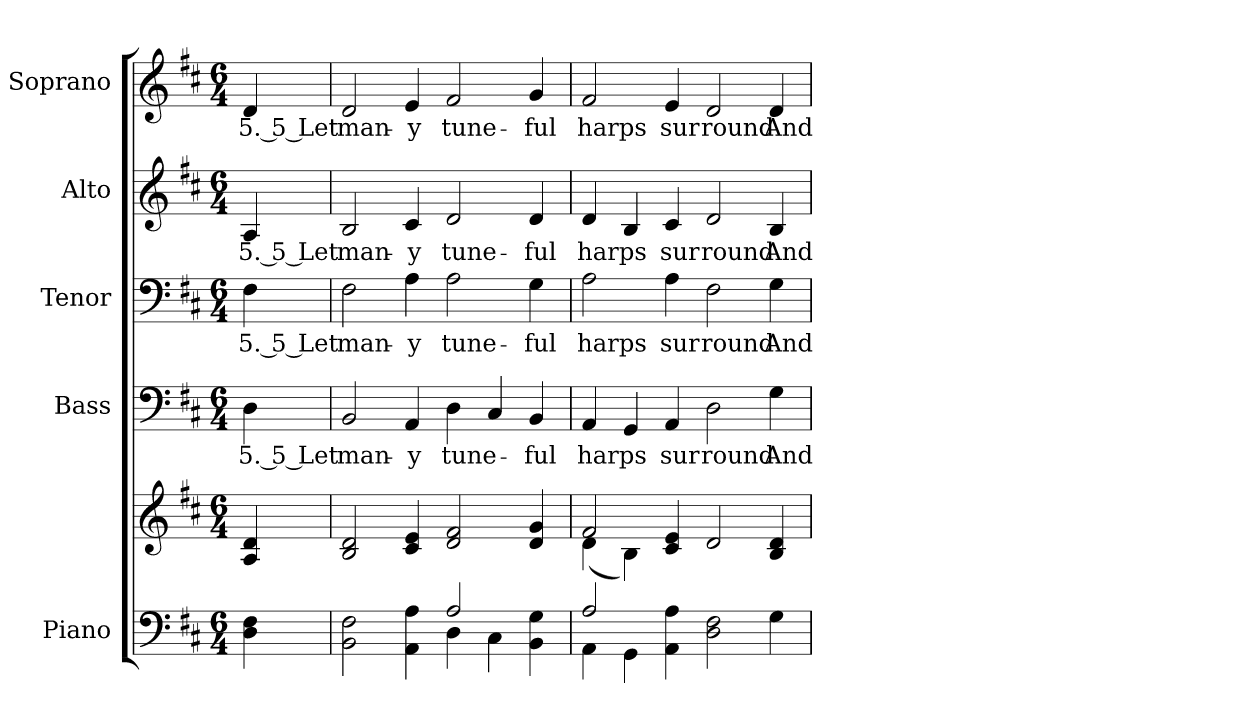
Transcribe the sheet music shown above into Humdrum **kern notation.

**kern	**kern	**kern	**text	**kern	**text	**kern	**text	**kern	**text
*part5	*part5	*part4	*part4	*part3	*part3	*part2	*part2	*part1	*part1
*staff6	*staff5	*staff4	*staff4	*staff3	*staff3	*staff2	*staff2	*staff1	*staff1
*I"Piano	*	*I"Bass	*	*I"Tenor	*	*I"Alto	*	*I"Soprano	*
*I'Pno.	*	*I'B.	*	*I'T.	*	*I'A.	*	*I'S.	*
!!LO:PB:g=z
*clefF4	*clefG2	*clefF4	*	*clefF4	*	*clefG2	*	*clefG2	*
*k[f#c#]	*k[f#c#]	*k[f#c#]	*	*k[f#c#]	*	*k[f#c#]	*	*k[f#c#]	*
*D:	*D:	*D:	*	*D:	*	*D:	*	*D:	*
*M6/4	*M6/4	*M6/4	*	*M6/4	*	*M6/4	*	*M6/4	*
*MM160	*MM160	*MM160	*	*MM160	*	*MM160	*	*MM160	*
=	=	=	=	=	=	=	=	=	=
!	!	!	!LO:LY:b:color=#000000	!	!	!	!	!	!
!	!	!	!	!	!LO:LY:b:color=#000000	!	!	!	!
!	!	!	!	!	!	!	!LO:LY:b:color=#000000	!	!
!	!	!	!	!	!	!	!	!	!LO:LY:b:color=#000000
4Di\ 4F#i	4Ai/ 4di	4Di\	5. 5 Let	4F#i\	5. 5 Let	4Ai/	5. 5 Let	4di/	5. 5 Let
=1	=1	=1	=1	=1	=1	=1	=1	=1	=1
*^	*	*	*	*	*	*	*	*	*
!	!	!	!	!LO:LY:b:color=#000000	!	!	!	!	!	!
!	!	!	!	!	!	!LO:LY:b:color=#000000	!	!	!	!
!	!	!	!	!	!	!	!	!LO:LY:b:color=#000000	!	!
!	!	!	!	!	!	!	!	!	!	!LO:LY:b:color=#000000
2BBi\ 2F#i	2.ryy	2Bi/ 2di	2BBi/	man-	2F#i\	man-	2Bi/	man-	2di/	man-
!	!	!	!	!LO:LY:b:color=#000000	!	!	!	!	!	!
!	!	!	!	!	!	!LO:LY:b:color=#000000	!	!	!	!
!	!	!	!	!	!	!	!	!LO:LY:b:color=#000000	!	!
!	!	!	!	!	!	!	!	!	!	!LO:LY:b:color=#000000
4AAi\ 4Ai	.	4c#i/ 4ei	4AAi/	-y	4Ai\	-y	4c#i/	-y	4ei/	-y
!	!	!	!	!LO:LY:b:color=#000000	!	!	!	!	!	!
!	!	!	!	!	!	!LO:LY:b:color=#000000	!	!	!	!
!	!	!	!	!	!	!	!	!LO:LY:b:color=#000000	!	!
!	!	!	!	!	!	!	!	!	!	!LO:LY:b:color=#000000
2Ai/	4Di\	2di/ 2f#i	4Di\	tune-	2Ai\	tune-	2di/	tune-	2f#i/	tune-
.	4C#i\	.	4C#i/	.	.	.	.	.	.	.
!	!	!	!	!LO:LY:b:color=#000000	!	!	!	!	!	!
!	!	!	!	!	!	!LO:LY:b:color=#000000	!	!	!	!
!	!	!	!	!	!	!	!	!LO:LY:b:color=#000000	!	!
!	!	!	!	!	!	!	!	!	!	!LO:LY:b:color=#000000
4BBi\ 4Gi	4ryy	4di/ 4gi	4BBi/	-ful	4Gi\	-ful	4di/	-ful	4gi/	-ful
=2	=2	=2	=2	=2	=2	=2	=2	=2	=2	=2
*	*	*^	*	*	*	*	*	*	*	*
!	!	!	!	!	!LO:LY:b:color=#000000	!	!	!	!	!	!
!	!	!	!	!	!	!	!LO:LY:b:color=#000000	!	!	!	!
!	!	!	!	!	!	!	!	!	!LO:LY:b:color=#000000	!	!
!	!	!	!	!	!	!	!	!	!	!	!LO:LY:b:color=#000000
2Ai/	4AAi\	2f#i/	(4di\	4AAi/	harps	2Ai\	harps	4di/	harps	2f#i/	harps
.	4GGi\	.	4Bi\)	4GGi/	.	.	.	4Bi/	.	.	.
!	!	!	!	!	!LO:LY:b:color=#000000	!	!	!	!	!	!
!	!	!	!	!	!	!	!LO:LY:b:color=#000000	!	!	!	!
!	!	!	!	!	!	!	!	!	!LO:LY:b:color=#000000	!	!
!	!	!	!	!	!	!	!	!	!	!	!LO:LY:b:color=#000000
4AAi\ 4Ai	4ryy	4c#i/ 4ei	4ryy	4AAi/	sur	4Ai\	sur	4c#i/	sur	4ei/	sur
!	!	!	!	!	!LO:LY:b:color=#000000	!	!	!	!	!	!
!	!	!	!	!	!	!	!LO:LY:b:color=#000000	!	!	!	!
!	!	!	!	!	!	!	!	!	!LO:LY:b:color=#000000	!	!
!	!	!	!	!	!	!	!	!	!	!	!LO:LY:b:color=#000000
2Di\ 2F#i	2.ryy	2di/	2.ryy	2Di\	round	2F#i\	round	2di/	round	2di/	round
!	!	!	!	!	!LO:LY:b:color=#000000	!	!	!	!	!	!
!	!	!	!	!	!	!	!LO:LY:b:color=#000000	!	!	!	!
!	!	!	!	!	!	!	!	!	!LO:LY:b:color=#000000	!	!
!	!	!	!	!	!	!	!	!	!	!	!LO:LY:b:color=#000000
4Gi\	.	4Bi/ 4di	.	4Gi\	And	4Gi\	And	4Bi/	And	4di/	And
*v	*v	*	*	*	*	*	*	*	*	*	*
*	*v	*v	*	*	*	*	*	*	*	*
=	=	=	=	=	=	=	=	=	=
*-	*-	*-	*-	*-	*-	*-	*-	*-	*-
